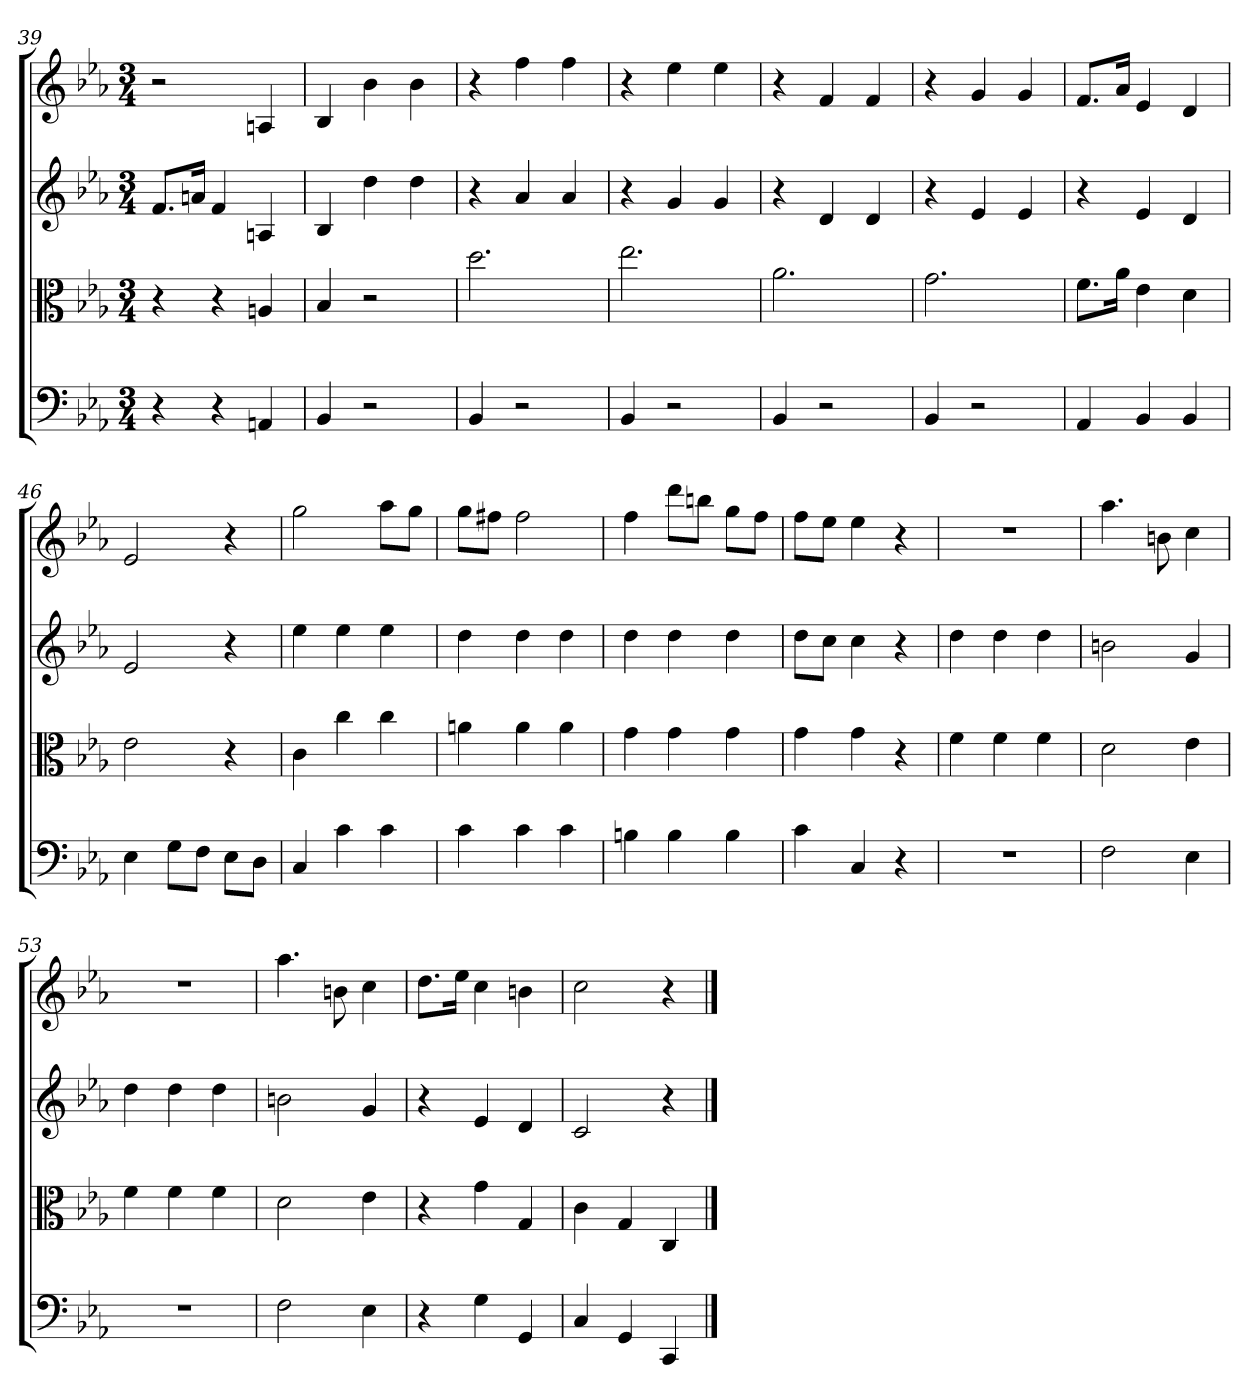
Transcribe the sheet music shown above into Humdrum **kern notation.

**kern	**kern	**kern	**kern
*part4	*part3	*part2	*part1
*staff4	*staff3	*staff2	*staff1
*clefF4	*clefC3	*	*
*k[b-e-a-]	*k[b-e-a-]	*k[b-e-a-]	*k[b-e-a-]
*E-:	*E-:	*E-:	*E-:
*M3/4	*M3/4	*M3/4	*M3/4
=39	=39	=39	=39
4r	4r	8.fL	2r
.	.	16anJk	.
4r	4r	4f	.
4AAn	4An	4An	4An
=40	=40	=40	=40
4BB-	4B-	4B-	4B-
2r	2r	4dd	4b-
.	.	4dd	4b-
=41	=41	=41	=41
4BB-	2.dd	4r	4r
2r	.	4a-	4ff
.	.	4a-	4ff
=42	=42	=42	=42
4BB-	2.ee-	4r	4r
2r	.	4g	4ee-
.	.	4g	4ee-
=43	=43	=43	=43
4BB-	2.a-	4r	4r
2r	.	4d	4f
.	.	4d	4f
=44	=44	=44	=44
4BB-	2.g	4r	4r
2r	.	4e-	4g
.	.	4e-	4g
=45	=45	=45	=45
4AA-	8.f\L	4r	8.fL
.	16a-\Jk	.	16a-Jk
4BB-	4e-	4e-	4e-
4BB-	4d	4d	4d
=46	=46	=46	=46
4E-	2e-	2e-	2e-
8G\L	.	.	.
8F\J	.	.	.
8E-\L	4r	4r	4r
8D\J	.	.	.
=47	=47	=47	=47
4C	4c	4ee-	2gg
4c	4cc	4ee-	.
4c	4cc	4ee-	8aa-L
.	.	.	8ggJ
=48	=48	=48	=48
4c	4an	4dd	8ggL
.	.	.	8ff#XJ
4c	4a	4dd	2ff#
4c	4a	4dd	.
=49	=49	=49	=49
4Bn	4g	4dd	4ff
4B	4g	4dd	8dddL
.	.	.	8bbnJ
4B	4g	4dd	8ggL
.	.	.	8ffJ
=50	=50	=50	=50
4c	4g	8ddL	8ffL
.	.	8ccJ	8ee-J
4C	4g	4cc	4ee-
4r	4r	4r	4r
=51	=51	=51	=51
2.r	4f	4dd	2.r
.	4f	4dd	.
.	4f	4dd	.
=52	=52	=52	=52
2F	2d	2bn	4.aa-
.	.	.	8bn
4E-	4e-	4g	4cc
=53	=53	=53	=53
2.r	4f	4dd	2.r
.	4f	4dd	.
.	4f	4dd	.
=54	=54	=54	=54
2F	2d	2bn	4.aa-
.	.	.	8bn
4E-	4e-	4g	4cc
=55	=55	=55	=55
4r	4r	4r	8.ddL
.	.	.	16ee-Jk
4G	4g	4e-	4cc
4GG	4G	4d	4bn
=56	=56	=56	=56
4C	4c	2c	2cc
4GG	4G	.	.
4CC	4C	4r	4r
==	==	==	==
*-	*-	*-	*-
